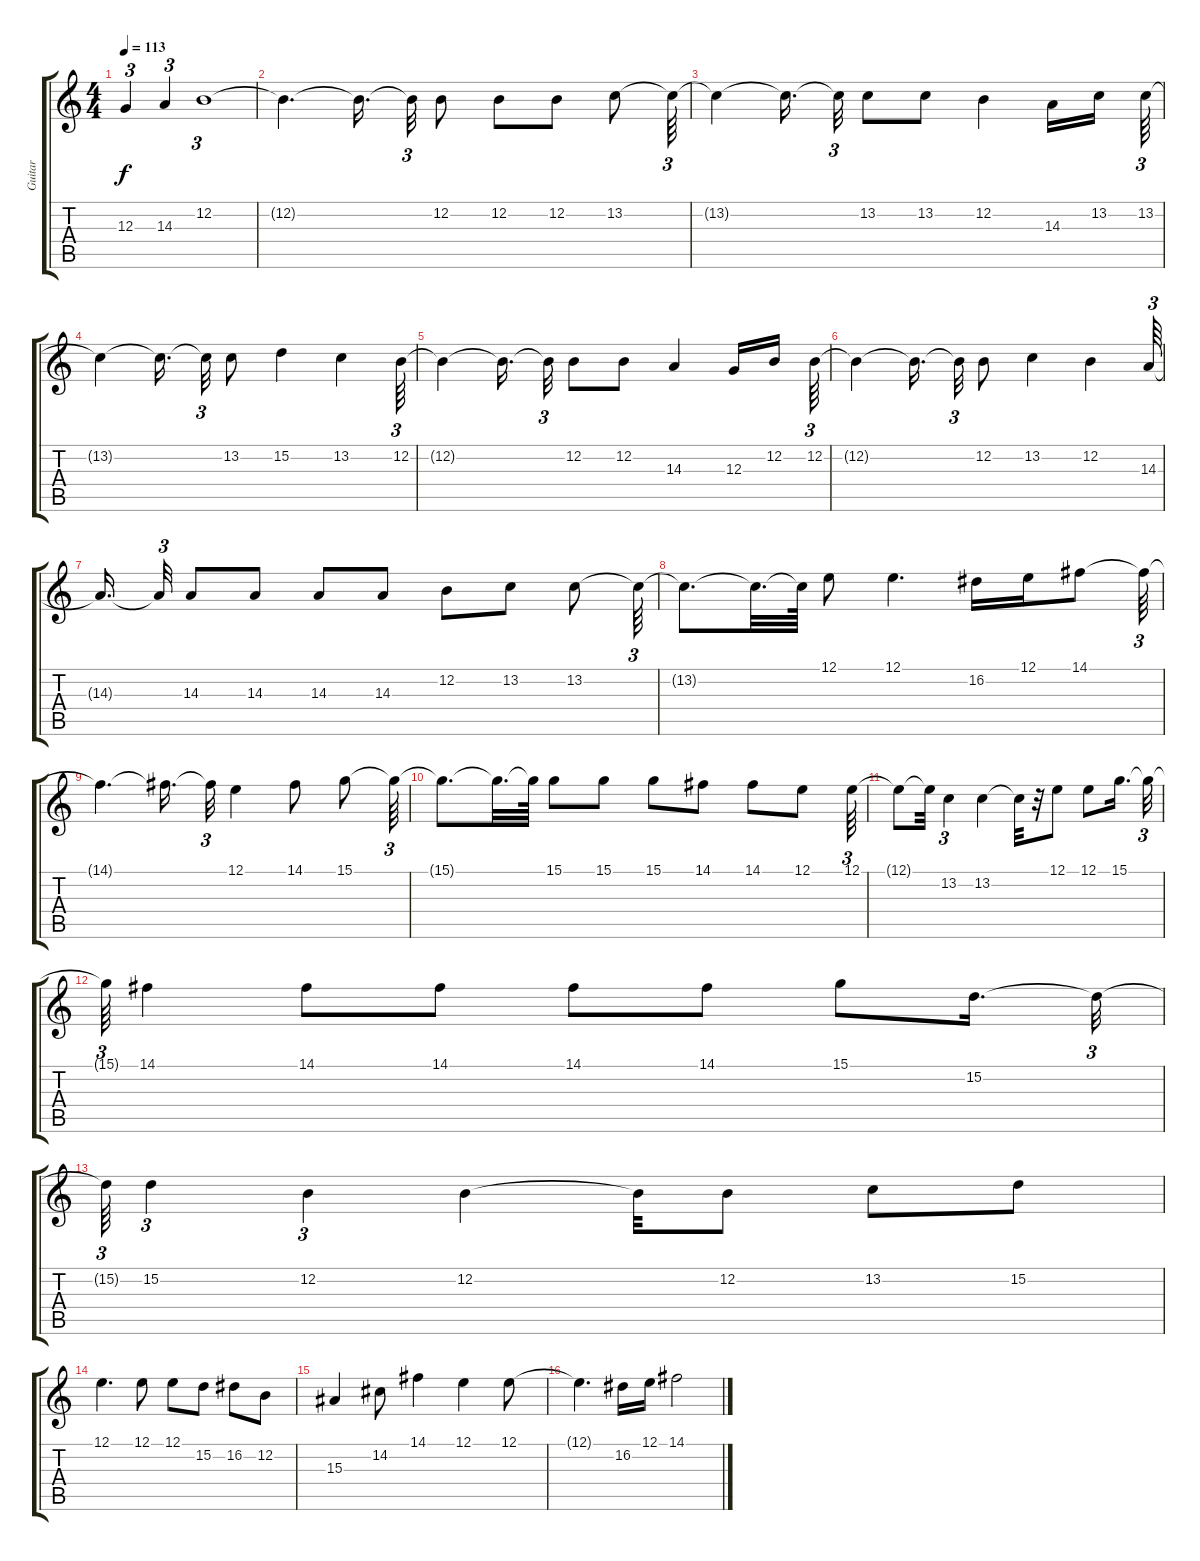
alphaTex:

\track ("Guitar" "Guitar") {instrument violin}
\staff {score tabs}
\tuning (E4 B3 G3 D3 A2 E2) {hide}
\ts (4 4)
\tempo 113
\clef g2
\ks c
12.3.4{tu (3 2) dy f} 14.3.4{tu (3 2)} 12.2.1{tu (3 2)} |
12.2{t}.4{d} 12.2{t}.16{d beam splitsecondary} 12.2{t}.32{tu (3 2)} 12.2.8 12.2.8 12.2.8 13.2.8 13.2{t}.64{tu (3 2)} |
13.2{t}.4 13.2{t}.16{d beam splitsecondary} 13.2{t}.32{tu (3 2)} 13.2.8 13.2.8 12.2.4 14.3.16 13.2.16{beam splitsecondary} 13.2.64{tu (3 2)} |
13.2{t}.4 13.2{t}.16{d beam splitsecondary} 13.2{t}.32{tu (3 2)} 13.2.8 15.2.4 13.2.4 12.2.64{tu (3 2)} |
12.2{t}.4 12.2{t}.16{d beam splitsecondary} 12.2{t}.32{tu (3 2)} 12.2.8 12.2.8 14.3.4 12.3.16 12.2.16{beam splitsecondary} 12.2.64{tu (3 2)} |
12.2{t}.4 12.2{t}.16{d beam splitsecondary} 12.2{t}.32{tu (3 2)} 12.2.8 13.2.4 12.2.4 14.3.64{tu (3 2)} |
14.3{t}.16{d beam splitsecondary} 14.3{t}.32{tu (3 2)} 14.3.8 14.3.8 14.3.8 14.3.8 12.2.8 13.2.8 13.2.8 13.2{t}.64{tu (3 2)} |
13.2{t}.8{d} 13.2{t}.32{d} 13.2{t}.64 12.1.8 12.1.4{d} 16.2.16 12.1.16 14.1.8 14.1{t}.64{tu (3 2)} |
14.1{t}.4{d} 14.1{t}.16{d} 14.1{t}.32{tu (3 2)} 12.1.4 14.1.8 15.1.8 15.1{t}.64{tu (3 2)} |
15.1{t}.8{d} 15.1{t}.32{d} 15.1{t}.64 15.1.8 15.1.8 15.1.8 14.1.8 14.1.8 12.1.8 12.1.64{tu (3 2)} |
12.1{t}.8 12.1{t}.32 13.2.4{tu (3 2)} 13.2.4 13.2{t}.32 r.32 12.1.8 12.1.8 15.1.16{d} 15.1{t}.32{tu (3 2)} |
15.1{t}.64{tu (3 2)} 14.1.4 14.1.8 14.1.8 14.1.8 14.1.8 15.1.8 15.2.16{d} 15.2{t}.32{tu (3 2)} |
15.2{t}.64{tu (3 2)} 15.2.4{tu (3 2)} 12.2.4{tu (3 2)} 12.2.4 12.2{t}.32 12.2.8 13.2.8 15.2.8 |
12.1.4{d} 12.1.8 12.1.8 15.2.8 16.2.8 12.2.8 |
15.3.4 14.2.8{txt ""} 14.1.4 12.1.4 12.1.8 |
12.1{t}.4{d} 16.2.16 12.1.16 14.1.2
